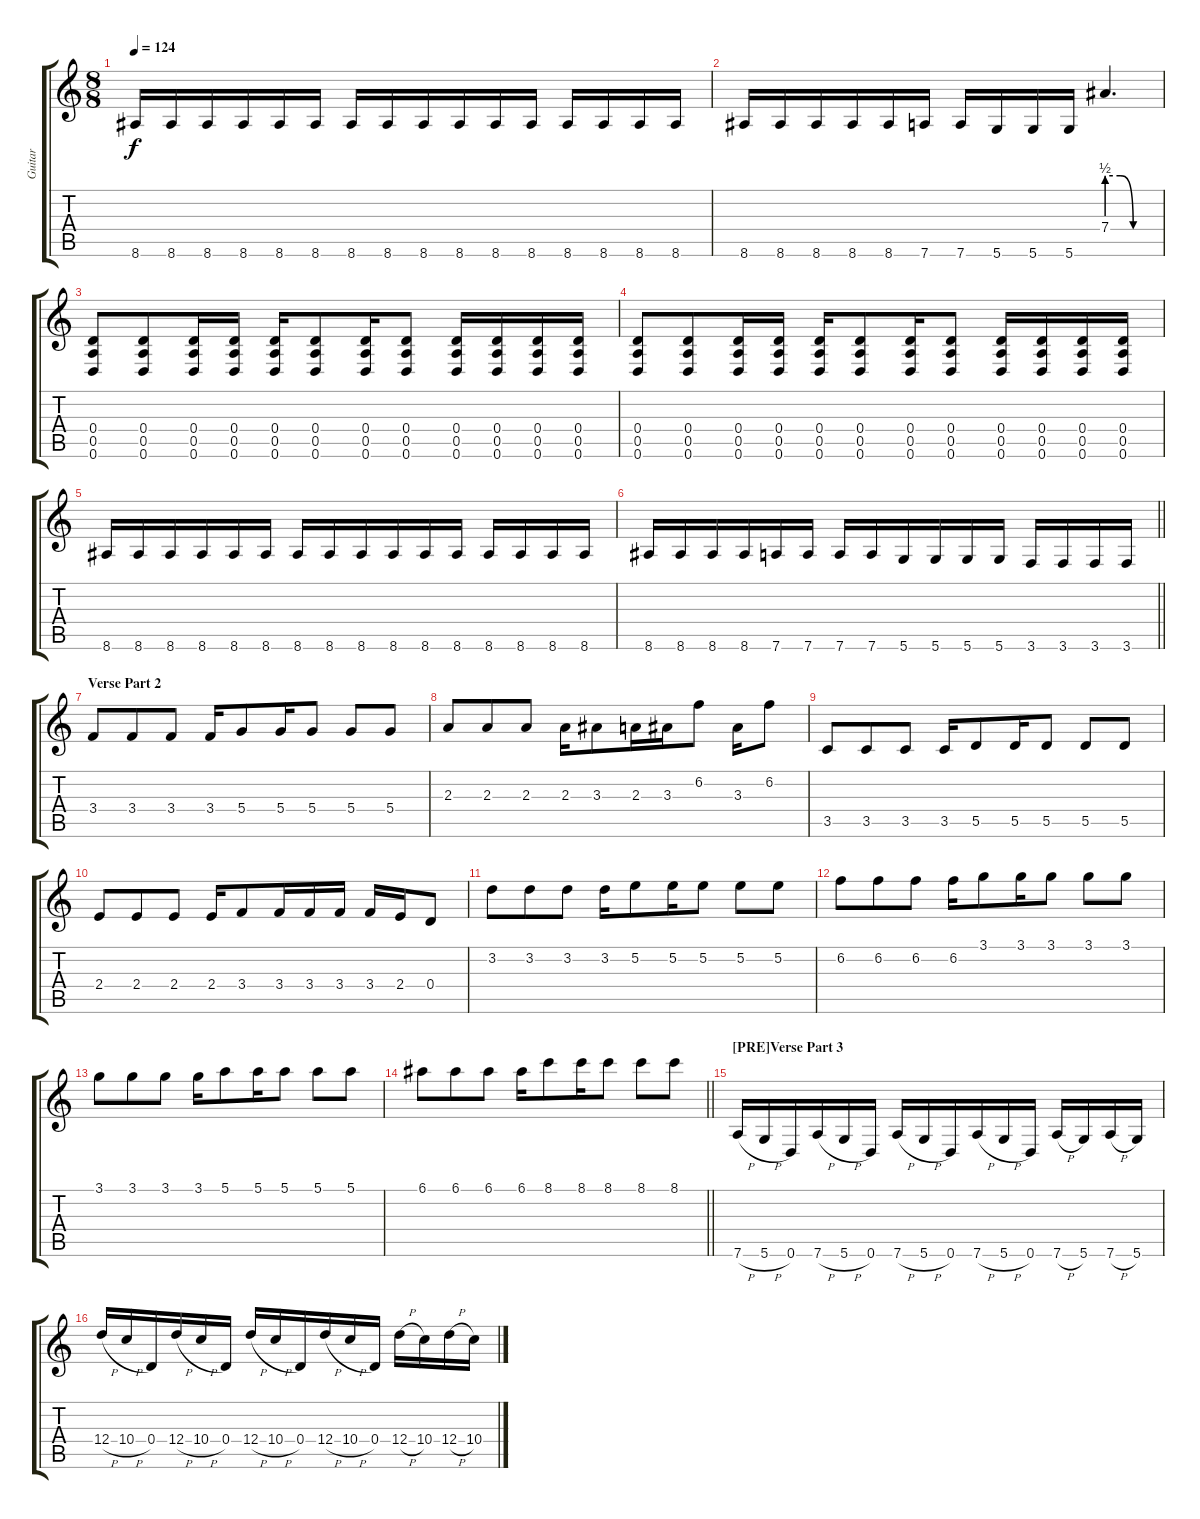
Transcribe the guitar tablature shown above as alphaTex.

\track ("Guitar" "Guitar") {instrument overdrivenguitar}
\staff {score tabs}
\tuning (E4 B3 G3 D3 A2 D2) {hide}
\ts (8 8)
\tempo 124
\clef g2
\ks c
8.6.16{dy f} 8.6.16 8.6.16 8.6.16 8.6.16 8.6.16 8.6.16 8.6.16 8.6.16 8.6.16 8.6.16 8.6.16 8.6.16 8.6.16 8.6.16 8.6.16 |
8.6.16 8.6.16 8.6.16 8.6.16 8.6.16 7.6.16 7.6.16 5.6.16 5.6.16 5.6.16 7.4{be (custom 0 2 15 2 30 0 60 0)}.4{d} |
(0.4 0.5 0.6).8 (0.4 0.5 0.6).8 (0.4 0.5 0.6).16 (0.4 0.5 0.6).16 (0.4 0.5 0.6).16 (0.4 0.5 0.6).8 (0.4 0.5 0.6).16 (0.4 0.5 0.6).8 (0.4 0.5 0.6).16 (0.4 0.5 0.6).16 (0.4 0.5 0.6).16 (0.4 0.5 0.6).16 |
(0.4 0.5 0.6).8 (0.4 0.5 0.6).8 (0.4 0.5 0.6).16 (0.4 0.5 0.6).16 (0.4 0.5 0.6).16 (0.4 0.5 0.6).8 (0.4 0.5 0.6).16 (0.4 0.5 0.6).8 (0.4 0.5 0.6).16 (0.4 0.5 0.6).16 (0.4 0.5 0.6).16 (0.4 0.5 0.6).16 |
8.6.16 8.6.16 8.6.16 8.6.16 8.6.16 8.6.16 8.6.16 8.6.16 8.6.16 8.6.16 8.6.16 8.6.16 8.6.16 8.6.16 8.6.16 8.6.16 |
\barLineRight lightlight
8.6.16 8.6.16 8.6.16 8.6.16 7.6.16 7.6.16 7.6.16 7.6.16 5.6.16 5.6.16 5.6.16 5.6.16 3.6.16 3.6.16 3.6.16 3.6.16 |
\section ("" "Verse Part 2")
3.4.8 3.4.8 3.4.8 3.4.16 5.4.8 5.4.16 5.4.8 5.4.8 5.4.8 |
2.3.8 2.3.8 2.3.8 2.3.16 3.3.8 2.3.16 3.3.16 6.2.8 3.3.16 6.2.8 |
3.5.8 3.5.8 3.5.8 3.5.16 5.5.8 5.5.16 5.5.8 5.5.8 5.5.8 |
2.4.8 2.4.8 2.4.8 2.4.16 3.4.8 3.4.16 3.4.16 3.4.16 3.4.16 2.4.16 0.4.8 |
3.2.8 3.2.8 3.2.8 3.2.16 5.2.8 5.2.16 5.2.8 5.2.8 5.2.8 |
6.2.8 6.2.8 6.2.8 6.2.16 3.1.8 3.1.16 3.1.8 3.1.8 3.1.8 |
3.1.8 3.1.8 3.1.8 3.1.16 5.1.8 5.1.16 5.1.8 5.1.8 5.1.8 |
\barLineRight lightlight
6.1.8 6.1.8 6.1.8 6.1.16 8.1.8 8.1.16 8.1.8 8.1.8 8.1.8 |
\section ("" "[PRE]Verse Part 3")
7.6{h}.16 5.6{h}.16 0.6.16 7.6{h}.16 5.6{h}.16 0.6.16 7.6{h}.16 5.6{h}.16 0.6.16 7.6{h}.16 5.6{h}.16 0.6.16 7.6{h}.16 5.6.16 7.6{h}.16 5.6.16 |
12.4{h}.16 10.4{h}.16 0.4.16 12.4{h}.16 10.4{h}.16 0.4.16 12.4{h}.16 10.4{h}.16 0.4.16 12.4{h}.16 10.4{h}.16 0.4.16 12.4{h}.16 10.4.16 12.4{h}.16 10.4.16
